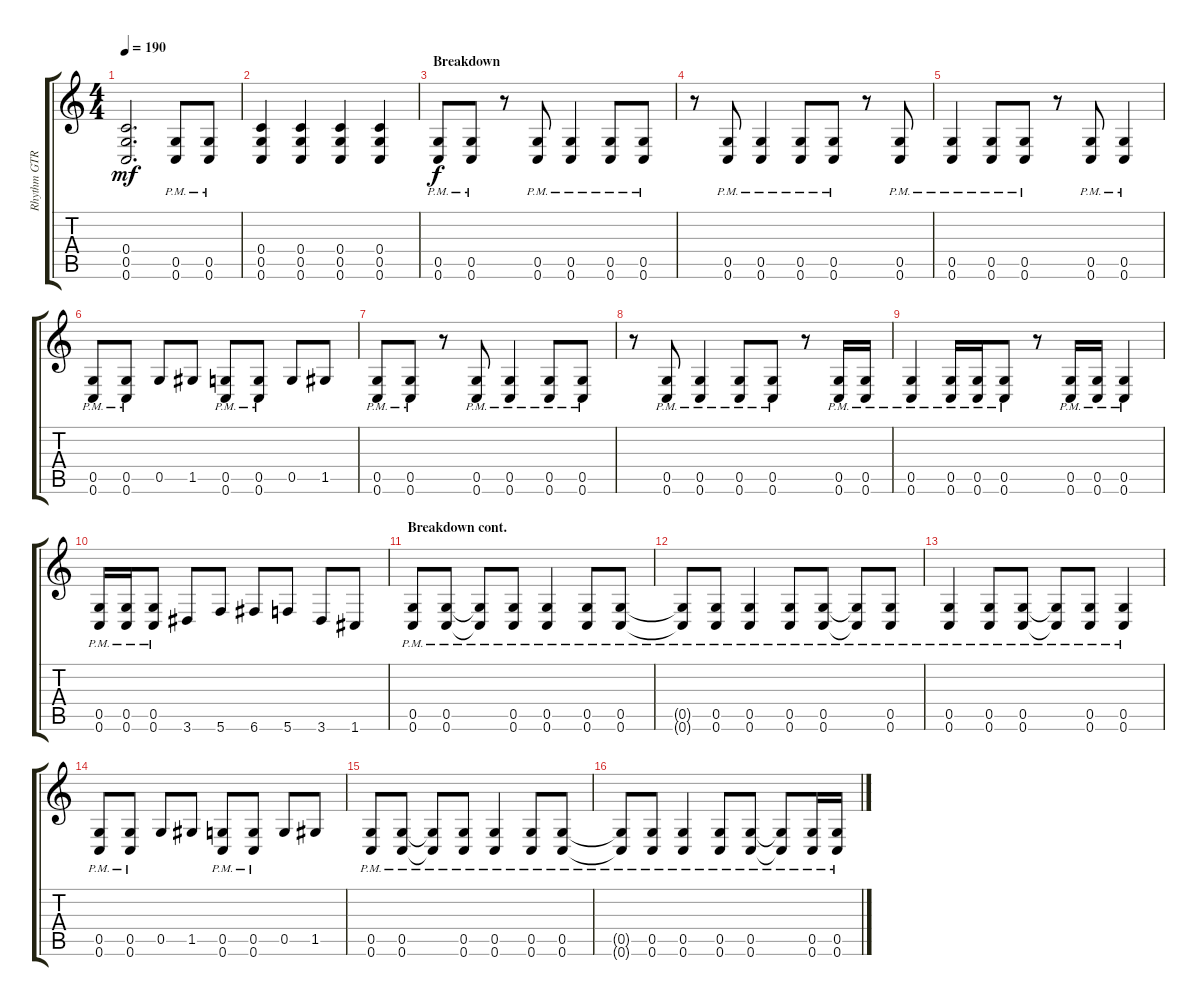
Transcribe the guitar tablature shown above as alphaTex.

\track ("Rhythm GTR 2" "Rhythm GTR") {instrument distortionguitar}
\staff {score tabs}
\tuning (D4 A3 F3 C3 G2 C2) {hide}
\ts (4 4)
\tempo 190
\clef g2
\ks aminor
(0.4 0.5 0.6).2{d dy mf} (0.5{pm} 0.6{pm}).8 (0.5{pm} 0.6{pm}).8 |
(0.4 0.5 0.6).4 (0.4 0.5 0.6).4 (0.4 0.5 0.6).4 (0.4 0.5 0.6).4 |
\section ("" "Breakdown")
(0.5{pm} 0.6{pm}).8{dy f} (0.5{pm} 0.6{pm}).8 r.8 (0.5{pm} 0.6{pm}).8 (0.5{pm} 0.6{pm}).4 (0.5{pm} 0.6{pm}).8 (0.5{pm} 0.6{pm}).8 |
r.8 (0.5{pm} 0.6{pm}).8 (0.5{pm} 0.6{pm}).4 (0.5{pm} 0.6{pm}).8 (0.5{pm} 0.6{pm}).8 r.8 (0.5{pm} 0.6{pm}).8 |
(0.5{pm} 0.6{pm}).4 (0.5{pm} 0.6{pm}).8 (0.5{pm} 0.6{pm}).8 r.8 (0.5{pm} 0.6{pm}).8 (0.5{pm} 0.6{pm}).4 |
(0.5{pm} 0.6{pm}).8 (0.5{pm} 0.6{pm}).8 0.5.8 1.5.8 (0.5{pm} 0.6{pm}).8 (0.5{pm} 0.6{pm}).8 0.5.8 1.5.8 |
(0.5{pm} 0.6{pm}).8 (0.5{pm} 0.6{pm}).8 r.8 (0.5{pm} 0.6{pm}).8 (0.5{pm} 0.6{pm}).4 (0.5{pm} 0.6{pm}).8 (0.5{pm} 0.6{pm}).8 |
r.8 (0.5{pm} 0.6{pm}).8 (0.5{pm} 0.6{pm}).4 (0.5{pm} 0.6{pm}).8 (0.5{pm} 0.6{pm}).8 r.8 (0.5{pm} 0.6{pm}).16 (0.5{pm} 0.6{pm}).16 |
(0.5{pm} 0.6{pm}).4 (0.5{pm} 0.6{pm}).16 (0.5{pm} 0.6{pm}).16 (0.5{pm} 0.6{pm}).8 r.8 (0.5{pm} 0.6{pm}).16 (0.5{pm} 0.6{pm}).16 (0.5{pm} 0.6{pm}).4 |
(0.5{pm} 0.6{pm}).16 (0.5{pm} 0.6{pm}).16 (0.5{pm} 0.6{pm}).8 3.6.8 5.6.8 6.6.8 5.6.8 3.6.8 1.6.8 |
\section ("" "Breakdown cont.")
(0.5{pm} 0.6{pm}).8 (0.5{pm} 0.6{pm}).8 (0.5{pm t} 0.6{pm t}).8 (0.5{pm} 0.6{pm}).8 (0.5{pm} 0.6{pm}).4 (0.5{pm} 0.6{pm}).8 (0.5{pm} 0.6{pm}).8 |
(0.5{pm t} 0.6{pm t}).8 (0.5{pm} 0.6{pm}).8 (0.5{pm} 0.6{pm}).4 (0.5{pm} 0.6{pm}).8 (0.5{pm} 0.6{pm}).8 (0.5{pm t} 0.6{pm t}).8 (0.5{pm} 0.6{pm}).8 |
(0.5{pm} 0.6{pm}).4 (0.5{pm} 0.6{pm}).8 (0.5{pm} 0.6{pm}).8 (0.5{pm t} 0.6{pm t}).8 (0.5{pm} 0.6{pm}).8 (0.5{pm} 0.6{pm}).4 |
(0.5{pm} 0.6{pm}).8 (0.5{pm} 0.6{pm}).8 0.5.8 1.5.8 (0.5{pm} 0.6{pm}).8 (0.5{pm} 0.6{pm}).8 0.5.8 1.5.8 |
(0.5{pm} 0.6{pm}).8 (0.5{pm} 0.6{pm}).8 (0.5{pm t} 0.6{pm t}).8 (0.5{pm} 0.6{pm}).8 (0.5{pm} 0.6{pm}).4 (0.5{pm} 0.6{pm}).8 (0.5{pm} 0.6{pm}).8 |
(0.5{pm t} 0.6{pm t}).8 (0.5{pm} 0.6{pm}).8 (0.5{pm} 0.6{pm}).4 (0.5{pm} 0.6{pm}).8 (0.5{pm} 0.6{pm}).8 (0.5{pm t} 0.6{pm t}).8 (0.5{pm} 0.6{pm}).16 (0.5{pm} 0.6{pm}).16
